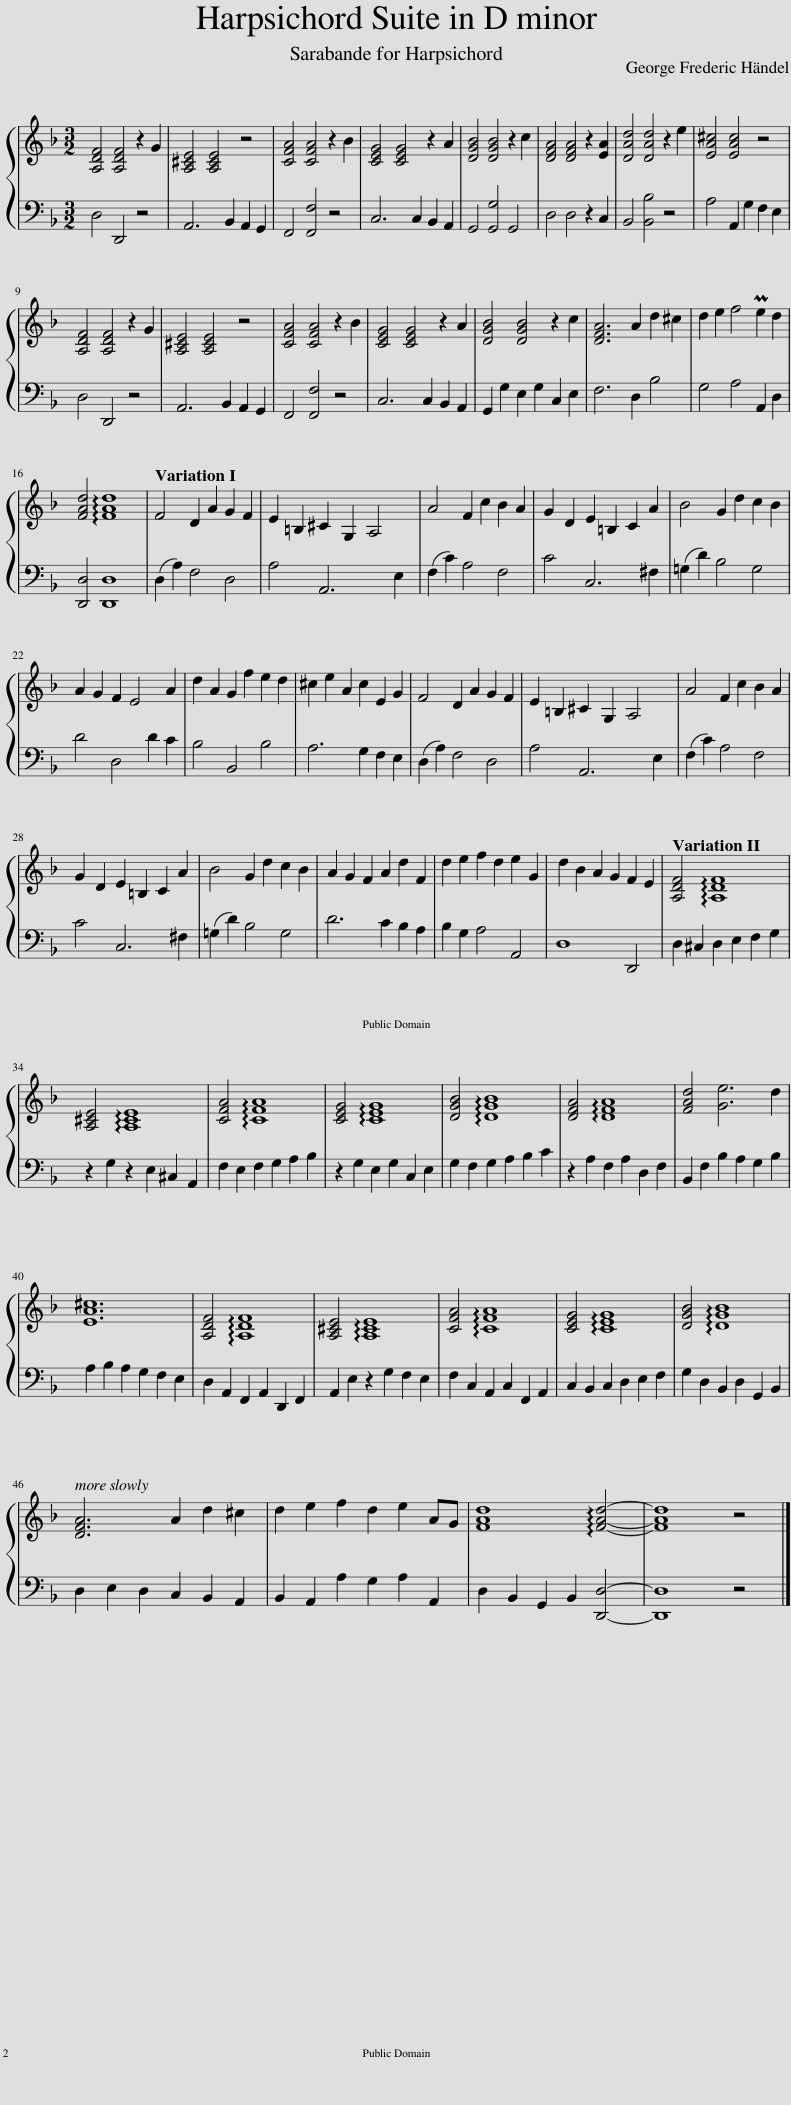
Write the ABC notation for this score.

X:1
%%score { 1 | 2 }
L:1/8
M:3/2
I:linebreak $
K:F
V:1 treble
V:2 bass
V:1
 [A,DF]4 [A,DF]4 z2 G2 | [A,^CE]4 [A,CE]4 z4 | [CFA]4 [CFA]4 z2 B2 | [CEG]4 [CEG]4 z2 A2 | [DGB]4 [DGB]4 z2 c2 | %5
 [DFA]4 [DFA]4 z2 [EA]2 | [DAd]4 [DAd]4 z2 e2 | [EA^c]4 [EAc]4 z4 |$ [A,DF]4 [A,DF]4 z2 G2 | [A,^CE]4 [A,CE]4 z4 | %10
 [CFA]4 [CFA]4 z2 B2 | [CEG]4 [CEG]4 z2 A2 | [DGB]4 [DGB]4 z2 c2 | [DFA]6 A2 d2 ^c2 | d2 e2 f4 Pe2 d2 |$ %15
 [FAd]4 !arpeggio![FAd]8 | F4 D2 A2 G2 F2 | E2 =B,2 ^C2 G,2 A,4 | A4 F2 c2 B2 A2 | G2 D2 E2 =B,2 C2 A2 | %20
 B4 G2 d2 c2 B2 |$ A2 G2 F2 E4 A2 | d2 A2 G2 f2 e2 d2 | ^c2 e2 A2 c2 E2 G2 | F4 D2 A2 G2 F2 | %25
 E2 =B,2 ^C2 G,2 A,4 | A4 F2 c2 B2 A2 |$ G2 D2 E2 =B,2 C2 A2 | B4 G2 d2 c2 B2 | A2 G2 F2 A2 d2 F2 | %30
 d2 e2 f2 d2 e2 G2 | d2 B2 A2 G2 F2 E2 | [A,DF]4 !arpeggio![A,DF]8 |$ [A,^CE]4 !arpeggio![A,CE]8 | [CFA]4 !arpeggio![CFA]8 | %35
 [CEG]4 !arpeggio![CEG]8 | [DGB]4 !arpeggio![DGB]8 | [DFA]4 !arpeggio![DFA]8 | [FAd]4 [Ge]6 d2 |$ [EA^c]12 | %40
 [A,DF]4 !arpeggio![A,DF]8 | [A,^CE]4 !arpeggio![A,CE]8 | [CFA]4 !arpeggio![CFA]8 | [CEG]4 !arpeggio![CEG]8 | [DGB]4 !arpeggio![DGB]8 |$ %45
 [DFA]6 A2 d2 ^c2 | d2 e2 f2 d2 e2 AG | [FAd]8 !arpeggio![FAd]4- | [FAd]8 z4 |] %49
V:2
 D,4 D,,4 z4 | A,,6 B,,2 A,,2 G,,2 | F,,4 [F,,F,]4 z4 | C,6 C,2 B,,2 A,,2 | G,,4 [G,,G,]4 G,,4 | %5
 D,4 D,4 z2 C,2 | B,,4 [B,,B,]4 z4 | A,4 A,,2 G,2 F,2 E,2 |$ D,4 D,,4 z4 | A,,6 B,,2 A,,2 G,,2 | %10
 F,,4 [F,,F,]4 z4 | C,6 C,2 B,,2 A,,2 | G,,2 G,2 E,2 G,2 C,2 E,2 | F,6 D,2 B,4 | G,4 A,4 A,,2 D,2 |$ %15
 [D,,D,]4 [D,,D,]8 | (D,2 A,2) F,4 D,4 | A,4 A,,6 E,2 | (F,2 C2) A,4 F,4 | C4 C,6 ^F,2 | %20
 (=G,2 D2) B,4 G,4 |$ D4 D,4 D2 C2 | B,4 B,,4 B,4 | A,6 G,2 F,2 E,2 | (D,2 A,2) F,4 D,4 | %25
 A,4 A,,6 E,2 | (F,2 C2) A,4 F,4 |$ C4 C,6 ^F,2 | (=G,2 D2) B,4 G,4 | D6 C2 B,2 A,2 | %30
 B,2 G,2 A,4 A,,4 | D,8 D,,4 | D,2 ^C,2 D,2 E,2 F,2 G,2 |$ z2 G,2 z2 E,2 ^C,2 A,,2 | F,2 E,2 F,2 G,2 A,2 B,2 | %35
 z2 G,2 E,2 G,2 C,2 E,2 | G,2 F,2 G,2 A,2 B,2 C2 | z2 A,2 F,2 A,2 D,2 F,2 | B,,2 F,2 B,2 A,2 G,2 B,2 |$ A,2 B,2 A,2 G,2 F,2 E,2 | %40
 D,2 A,,2 F,,2 A,,2 D,,2 F,,2 | A,,2 E,2 z2 G,2 F,2 E,2 | F,2 C,2 A,,2 C,2 F,,2 A,,2 | C,2 B,,2 C,2 D,2 E,2 F,2 | G,2 D,2 B,,2 D,2 G,,2 B,,2 |$ %45
 D,2 E,2 D,2 C,2 B,,2 A,,2 | B,,2 A,,2 A,2 G,2 A,2 A,,2 | D,2 B,,2 G,,2 B,,2 [D,,D,]4- | [D,,D,]8 z4 |] %49
